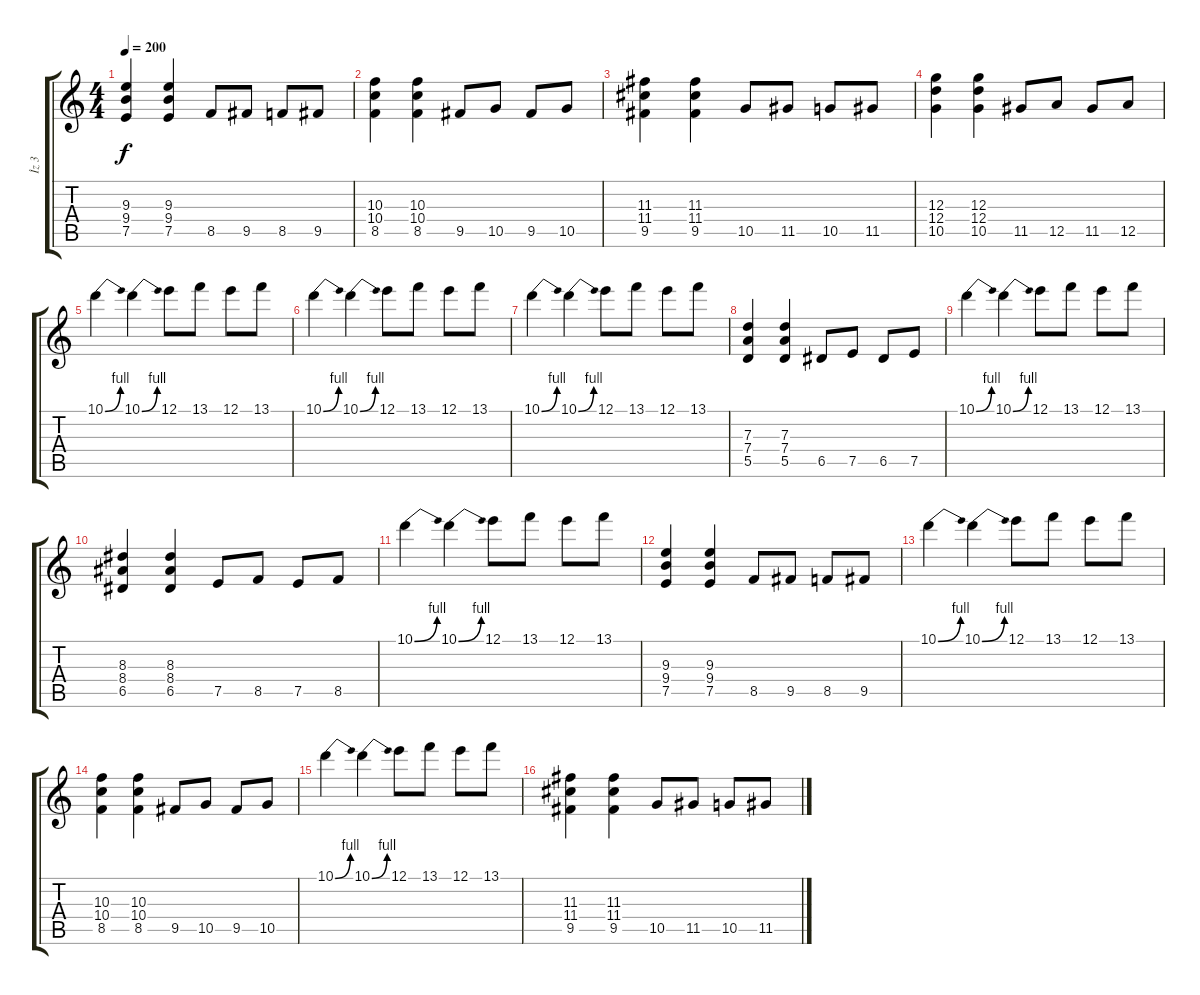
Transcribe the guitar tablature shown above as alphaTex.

\track ("İz 3" "İz 3") {instrument distortionguitar}
\staff {score tabs}
\tuning (E4 B3 G3 D3 A2 E2) {hide}
\ts (4 4)
\tempo 200
\clef g2
\ks c
(9.3 9.4 7.5).4{dy f} (9.3 9.4 7.5).4 8.5.8 9.5.8 8.5.8 9.5.8 |
(10.3 10.4 8.5).4 (10.3 10.4 8.5).4 9.5.8 10.5.8 9.5.8 10.5.8 |
(11.3 11.4 9.5).4 (11.3 11.4 9.5).4 10.5.8 11.5.8 10.5.8 11.5.8 |
(12.3 12.4 10.5).4 (12.3 12.4 10.5).4 11.5.8 12.5.8 11.5.8 12.5.8 |
10.1{be (bend 0 0 60 4)}.4 10.1{be (bend 0 0 60 4)}.4 12.1.8 13.1.8 12.1.8 13.1.8 |
10.1{be (bend 0 0 60 4)}.4 10.1{be (bend 0 0 60 4)}.4 12.1.8 13.1.8 12.1.8 13.1.8 |
10.1{be (bend 0 0 60 4)}.4 10.1{be (bend 0 0 60 4)}.4 12.1.8 13.1.8 12.1.8 13.1.8 |
(7.3 7.4 5.5).4 (7.3 7.4 5.5).4 6.5.8 7.5.8 6.5.8 7.5.8 |
10.1{be (bend 0 0 60 4)}.4 10.1{be (bend 0 0 60 4)}.4 12.1.8 13.1.8 12.1.8 13.1.8 |
(8.3 8.4 6.5).4 (8.3 8.4 6.5).4 7.5.8 8.5.8 7.5.8 8.5.8 |
10.1{be (bend 0 0 60 4)}.4 10.1{be (bend 0 0 60 4)}.4 12.1.8 13.1.8 12.1.8 13.1.8 |
(9.3 9.4 7.5).4 (9.3 9.4 7.5).4 8.5.8 9.5.8 8.5.8 9.5.8 |
10.1{be (bend 0 0 60 4)}.4 10.1{be (bend 0 0 60 4)}.4 12.1.8 13.1.8 12.1.8 13.1.8 |
(10.3 10.4 8.5).4 (10.3 10.4 8.5).4 9.5.8 10.5.8 9.5.8 10.5.8 |
10.1{be (bend 0 0 60 4)}.4 10.1{be (bend 0 0 60 4)}.4 12.1.8 13.1.8 12.1.8 13.1.8 |
(11.3 11.4 9.5).4 (11.3 11.4 9.5).4 10.5.8 11.5.8 10.5.8 11.5.8
